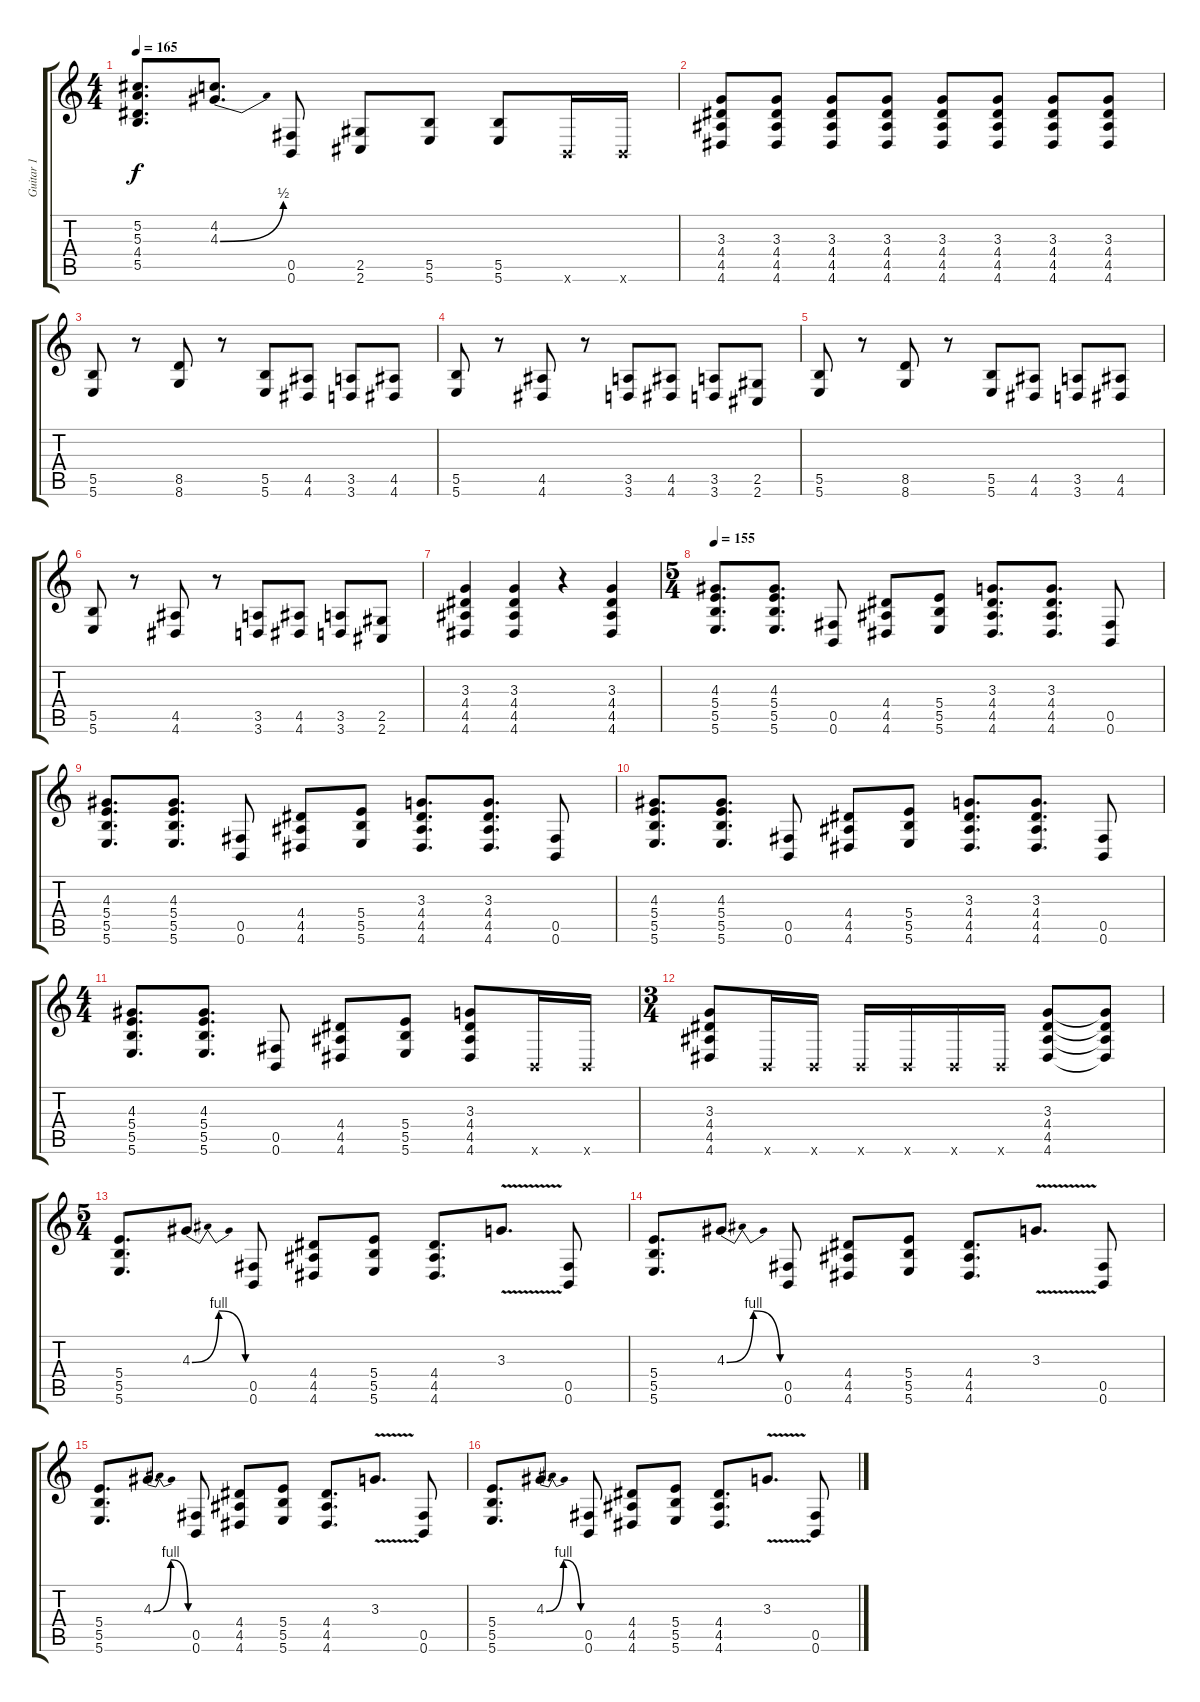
\track ("Guitar 1" "Guitar 1") {instrument overdrivenguitar}
\staff {score tabs}
\tuning (Db4 Ab3 E3 B2 Gb2 B1) {hide}
\ts (4 4)
\tempo 165
\clef g2
\ks c
(5.2 5.3 4.4 5.5).8{d dy f} (4.2 4.3{be (bend 0 0 60 2)}).8{d} (0.5 0.6).8 (2.5 2.6).8 (5.5 5.6).8 (5.5 5.6).8 0.6{x}.16 0.6{x}.16 |
(3.3 4.4 4.5 4.6).8 (3.3 4.4 4.5 4.6).8 (3.3 4.4 4.5 4.6).8 (3.3 4.4 4.5 4.6).8 (3.3 4.4 4.5 4.6).8 (3.3 4.4 4.5 4.6).8 (3.3 4.4 4.5 4.6).8 (3.3 4.4 4.5 4.6).8 |
(5.5 5.6).8 r.8 (8.5 8.6).8 r.8 (5.5 5.6).8 (4.5 4.6).8 (3.5 3.6).8 (4.5 4.6).8 |
(5.5 5.6).8 r.8 (4.5 4.6).8 r.8 (3.5 3.6).8 (4.5 4.6).8 (3.5 3.6).8 (2.5 2.6).8 |
(5.5 5.6).8 r.8 (8.5 8.6).8 r.8 (5.5 5.6).8 (4.5 4.6).8 (3.5 3.6).8 (4.5 4.6).8 |
(5.5 5.6).8 r.8 (4.5 4.6).8 r.8 (3.5 3.6).8 (4.5 4.6).8 (3.5 3.6).8 (2.5 2.6).8 |
(3.3 4.4 4.5 4.6).4 (3.3 4.4 4.5 4.6).4 r.4 (3.3 4.4 4.5 4.6).4 |
\ts (5 4)
\tempo 155
(4.3 5.4 5.5 5.6).8{d} (4.3 5.4 5.5 5.6).8{d} (0.5 0.6).8 (4.4 4.5 4.6).8 (5.4 5.5 5.6).8 (3.3 4.4 4.5 4.6).8{d} (3.3 4.4 4.5 4.6).8{d} (0.5 0.6).8 |
(4.3 5.4 5.5 5.6).8{d} (4.3 5.4 5.5 5.6).8{d} (0.5 0.6).8 (4.4 4.5 4.6).8 (5.4 5.5 5.6).8 (3.3 4.4 4.5 4.6).8{d} (3.3 4.4 4.5 4.6).8{d} (0.5 0.6).8 |
(4.3 5.4 5.5 5.6).8{d} (4.3 5.4 5.5 5.6).8{d} (0.5 0.6).8 (4.4 4.5 4.6).8 (5.4 5.5 5.6).8 (3.3 4.4 4.5 4.6).8{d} (3.3 4.4 4.5 4.6).8{d} (0.5 0.6).8 |
\ts (4 4)
(4.3 5.4 5.5 5.6).8{d} (4.3 5.4 5.5 5.6).8{d} (0.5 0.6).8 (4.4 4.5 4.6).8 (5.4 5.5 5.6).8 (3.3 4.4 4.5 4.6).8 0.6{x}.16 0.6{x}.16 |
\ts (3 4)
(3.3 4.4 4.5 4.6).8 0.6{x}.16 0.6{x}.16 0.6{x}.16 0.6{x}.16 0.6{x}.16 0.6{x}.16 (3.3 4.4 4.5 4.6).8 (3.3{t} 4.4{t} 4.5{t} 4.6{t}).8 |
\ts (5 4)
(5.4 5.5 5.6).8{d} 4.3{be (bendrelease 0 0 30 4 30 4 60 0)}.8{d} (0.5 0.6).8 (4.4 4.5 4.6).8 (5.4 5.5 5.6).8 (4.4 4.5 4.6).8{d} 3.3{v}.8{d} (0.5 0.6).8 |
(5.4 5.5 5.6).8{d} 4.3{be (bendrelease 0 0 30 4 30 4 60 0)}.8{d} (0.5 0.6).8 (4.4 4.5 4.6).8 (5.4 5.5 5.6).8 (4.4 4.5 4.6).8{d} 3.3{v}.8{d} (0.5 0.6).8 |
(5.4 5.5 5.6).8{d} 4.3{be (bendrelease 0 0 30 4 30 4 60 0)}.8{d} (0.5 0.6).8 (4.4 4.5 4.6).8 (5.4 5.5 5.6).8 (4.4 4.5 4.6).8{d} 3.3{v}.8{d} (0.5 0.6).8 |
(5.4 5.5 5.6).8{d} 4.3{be (bendrelease 0 0 30 4 30 4 60 0)}.8{d} (0.5 0.6).8 (4.4 4.5 4.6).8 (5.4 5.5 5.6).8 (4.4 4.5 4.6).8{d} 3.3{v}.8{d} (0.5 0.6).8
